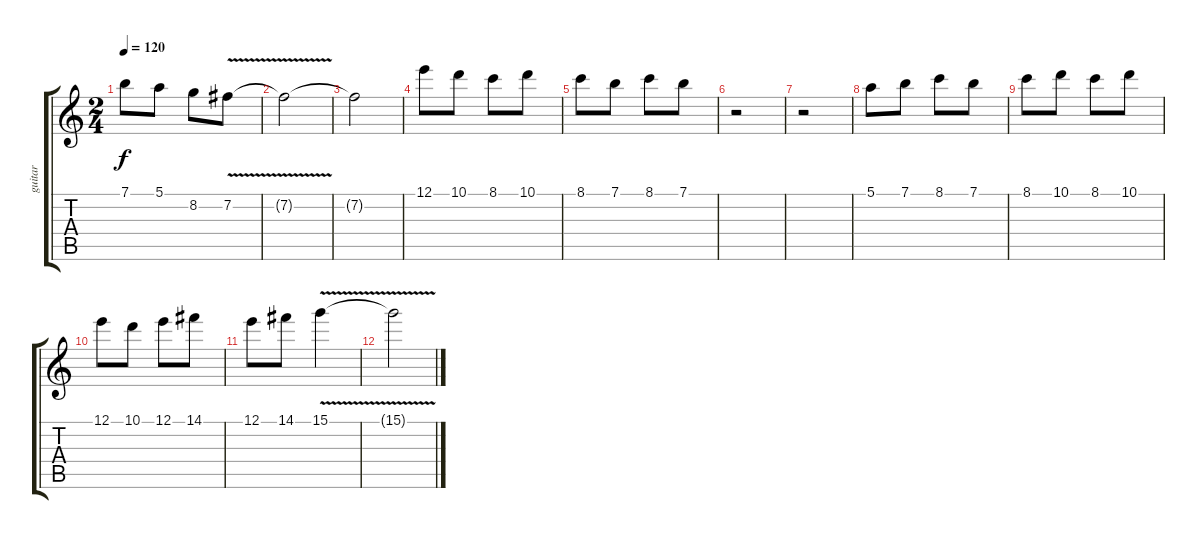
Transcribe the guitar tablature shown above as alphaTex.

\track ("guitar     prima" "guitar    ") {instrument overdrivenguitar}
\staff {score tabs}
\tuning (E4 B3 G3 D3 A2 E2) {hide}
\ts (2 4)
\tempo 120
\clef g2
\ks c
7.1.8{dy f} 5.1.8 8.2.8 7.2{v}.8 |
7.2{t}.2 |
7.2{t}.2 |
12.1.8 10.1.8 8.1.8 10.1.8 |
8.1.8 7.1.8 8.1.8 7.1.8 |
r.2 |
r.2 |
5.1.8 7.1.8 8.1.8 7.1.8 |
8.1.8 10.1.8 8.1.8 10.1.8 |
12.1.8 10.1.8 12.1.8 14.1.8 |
12.1.8 14.1.8 15.1{v}.4 |
15.1{t}.2
